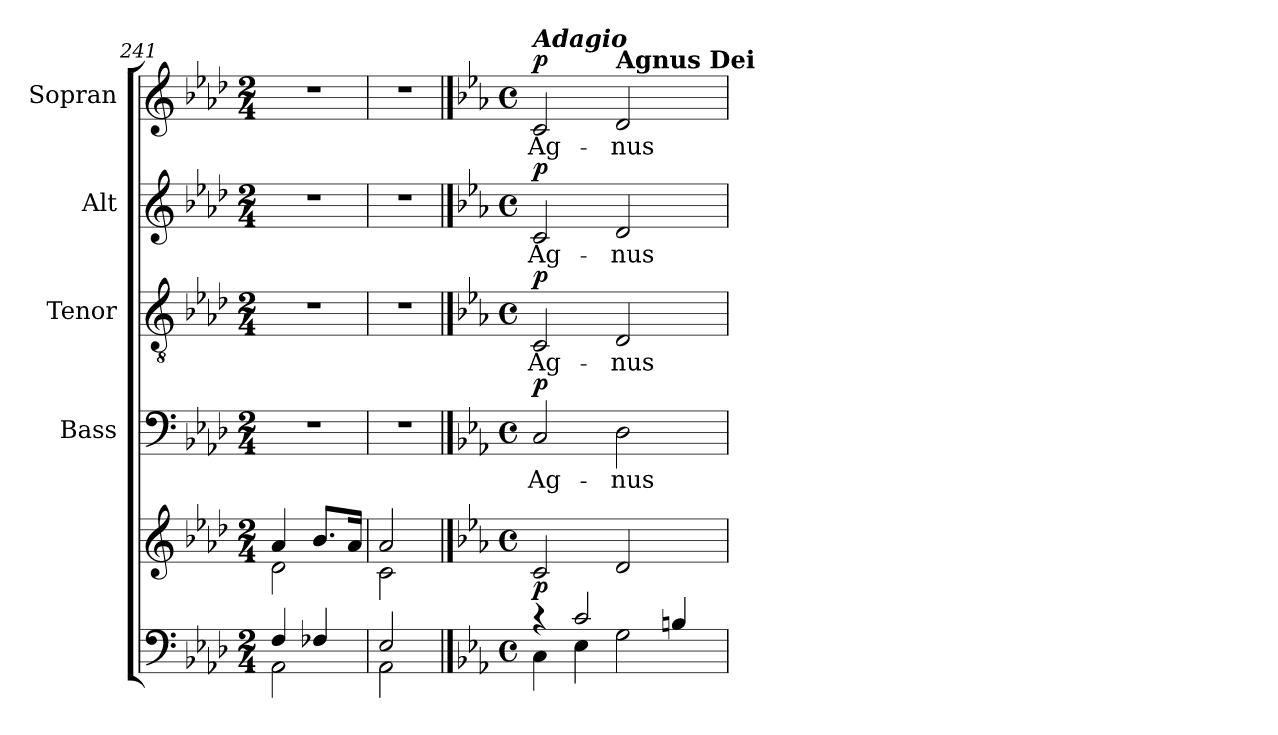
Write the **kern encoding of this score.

**kern	**kern	**dynam	**kern	**text	**dynam	**kern	**text	**dynam	**kern	**text	**dynam	**kern	**text	**dynam
*part5	*part5	*part5	*part4	*part4	*part4	*part3	*part3	*part3	*part2	*part2	*part2	*part1	*part1	*part1
*staff6	*staff5	*staff5/6	*staff4	*staff4	*staff4	*staff3	*staff3	*staff3	*staff2	*staff2	*staff2	*staff1	*staff1	*staff1
*	*	*	*I"Bass	*	*	*I"Tenor	*	*	*I"Alt	*	*	*I"Sopran	*	*
*	*	*	*I'B.	*	*	*I'T.	*	*	*I'A.	*	*	*I'S.	*	*
*clefF4	*clefG2	*	*clefF4	*	*	*clefGv2	*	*	*clefG2	*	*	*clefG2	*	*
*k[b-e-a-d-]	*k[b-e-a-d-]	*	*k[b-e-a-d-]	*	*	*k[b-e-a-d-]	*	*	*k[b-e-a-d-]	*	*	*k[b-e-a-d-]	*	*
*A-:	*A-:	*	*A-:	*	*	*A-:	*	*	*A-:	*	*	*A-:	*	*
*M2/4	*M2/4	*	*M2/4	*	*	*M2/4	*	*	*M2/4	*	*	*M2/4	*	*
=241	=241	=241	=241	=241	=241	=241	=241	=241	=241	=241	=241	=241	=241	=241
*^	*^	*	*	*	*	*	*	*	*	*	*	*	*	*
4F/	2AA-\	4a-/	2d-\	.	2r	.	.	2r	.	.	2r	.	.	2r	.	.
4F-X/	.	8.b-/L	.	.	.	.	.	.	.	.	.	.	.	.	.	.
.	.	16a-/Jk	.	.	.	.	.	.	.	.	.	.	.	.	.	.
=242	=242	=242	=242	=242	=242	=242	=242	=242	=242	=242	=242	=242	=242	=242	=242	=242
2E-/	2AA-\	2a-/	2c\	.	2r	.	.	2r	.	.	2r	.	.	2r	.	.
*	*	*v	*v	*	*	*	*	*	*	*	*	*	*	*	*	*
!!LO:PB:g=z
==243	==243	==243	==243	==243	==243	==243	==243	==243	==243	==243	==243	==243	==243	==243	==243
*k[b-e-a-]	*	*k[b-e-a-]	*	*k[b-e-a-]	*	*	*k[b-e-a-]	*	*	*k[b-e-a-]	*	*	*k[b-e-a-]	*	*
*E-:	*	*E-:	*	*E-:	*	*	*E-:	*	*	*E-:	*	*	*E-:	*	*
*M4/4	*	*M4/4	*	*M4/4	*	*	*M4/4	*	*	*M4/4	*	*	*M4/4	*	*
*met(c)	*	*met(c)	*	*met(c)	*	*	*met(c)	*	*	*met(c)	*	*	*met(c)	*	*
*	*	*^	*	*	*	*	*	*	*	*	*	*	*	*	*
!	!	!	!	!	!	!	!	!	!	!	!	!	!	!LO:TX:a:Bi:t=Adagio	!	!
!	!	!	!	!LO:DY:b	!	!LO:LY:b	!LO:DY:a	!	!LO:LY:b	!LO:DY:a	!	!LO:LY:b	!LO:DY:a	!	!LO:LY:b	!LO:DY:a
*	*	*v	*v	*	*	*	*	*	*	*	*	*	*	*	*	*
4rc	4C\	2c/	p	2C/	Ag-	p	2C/	Ag-	p	2c/	Ag-	p	2c/	Ag-	p
2c/	4E-\	.	.	.	.	.	.	.	.	.	.	.	.	.	.
!	!	!	!	!	!	!	!	!	!	!	!	!	!LO:TX:a:B:t=Agnus Dei	!	!
!	!	!	!	!	!LO:LY:b	!	!	!LO:LY:b	!	!	!LO:LY:b	!	!	!LO:LY:b	!
.	2G\	2d/	.	2D\	-nus	.	2D/	-nus	.	2d/	-nus	.	2d/	-nus	.
4Bn/	.	.	.	.	.	.	.	.	.	.	.	.	.	.	.
*v	*v	*	*	*	*	*	*	*	*	*	*	*	*	*	*
=	=	=	=	=	=	=	=	=	=	=	=	=	=	=
*-	*-	*-	*-	*-	*-	*-	*-	*-	*-	*-	*-	*-	*-	*-
